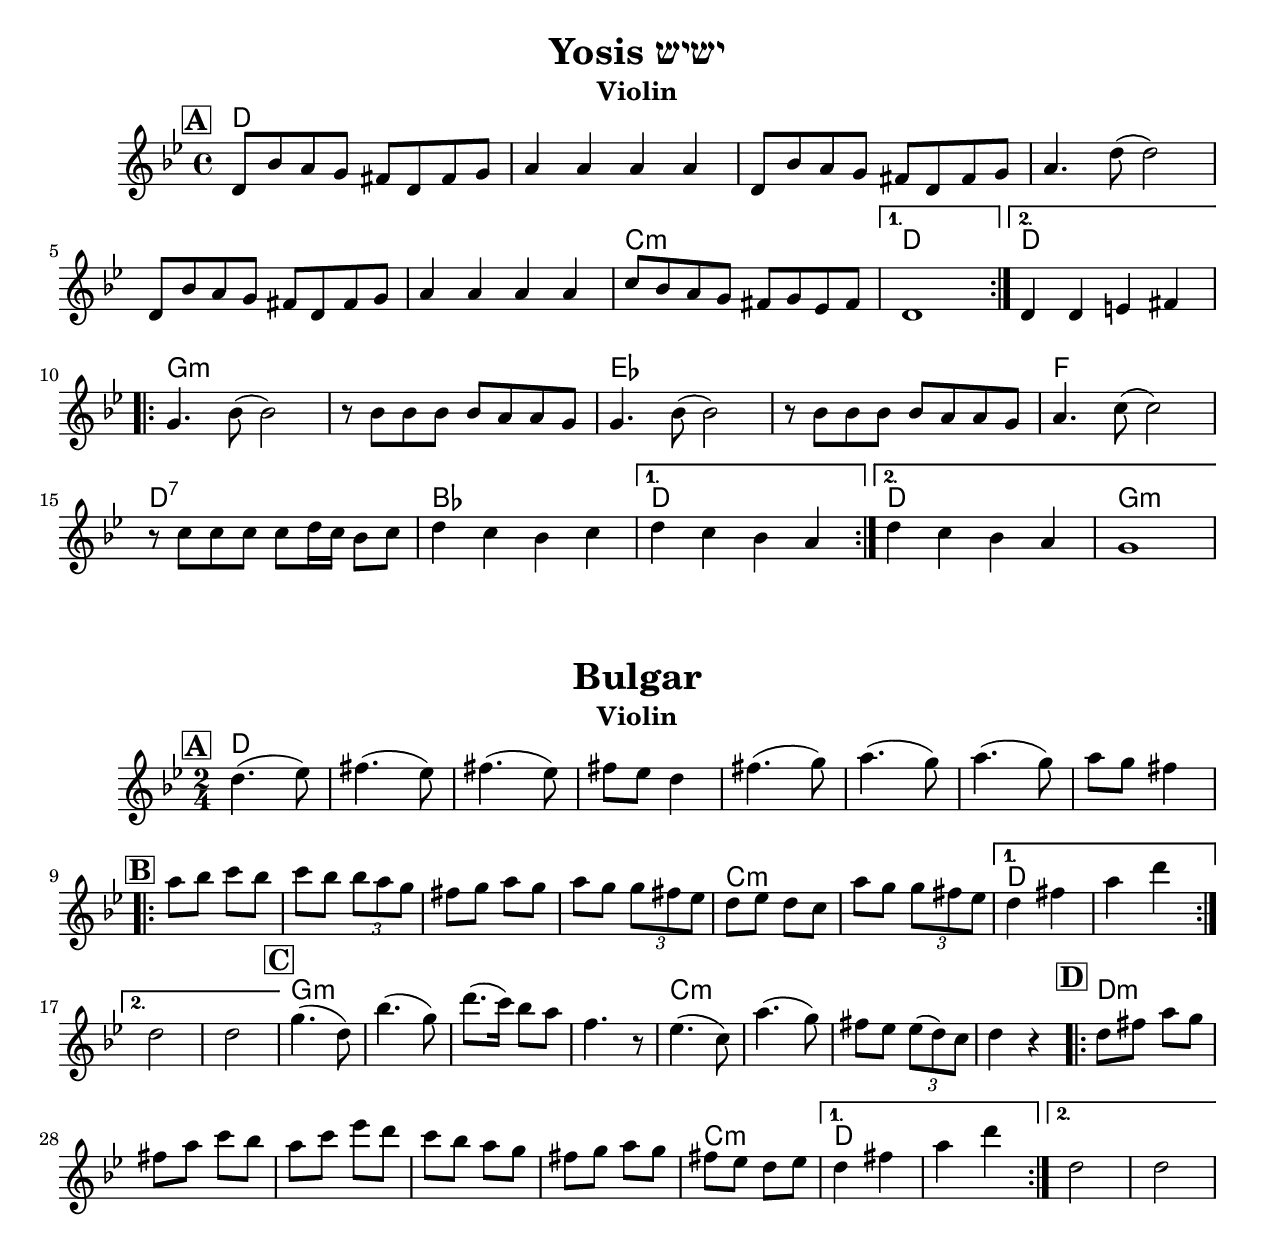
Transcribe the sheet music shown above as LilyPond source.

\version "2.24.0"
\language "english"
%\pointAndClickOff
\version "2.24.0"
\include "english.ly"
%\pointAndClickOff
\paper{
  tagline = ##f
  print-all-headers = ##t
  #(set-paper-size "letter")
}
date = #(strftime "%d-%m-%Y" (localtime (current-time)))

%\markup{ \italic{ " Updated " \date  }  }

%\markup{ Got something to say? }

global = {
  \clef treble
  \key g \minor
  \time 4/4
  \set Score.rehearsalMarkFormatter = #format-mark-box-alphabet
}

%#################################### Melody ########################
melody = \relative c' {
  \global
  %\partial 16*3 a16 d f   %lead in notes

  \repeat volta 2{
    \mark \default
    d8 bf' a g fs d fs g
    a4 a a a
    d,8 bf' a g fs d fs g
    a4. d8(d2)|

    d,8 bf' a g fs d fs g
    a4 a a a
    c8 bf a g fs g ef fs

  }
  \alternative { { d1}{ d4 d e fs} }
  \break

  \repeat volta 2{
    g4. bf8(bf2)
    r8 bf bf bf bf a a g|
    g4. bf8(bf2)
    r8 bf bf bf bf a a g|

    a4. c8(c2)
    r8 c c c c d16 c bf8 c|
    d4 c bf c
  }
  \alternative {
    {

      d4 c bf a
    }
    {
      d4 c bf a
      g1
    }
  }

}
%################################# Lyrics #####################
%\addlyrics{  }
%################################# Chords #######################
harmonies = \chordmode {
  d1*6
  c1:m
  d1
  d1
  %add progression for 2nd ending
  g1*2:m
  ef1*2
  f1
  d1:7
  bf1
  d1
  d1
  g1:m
}

\score { \displayLilyMusic
  <<
    \new ChordNames {
      \set chordChanges = ##f
      \harmonies
    }
    \new Staff
   \melody
  >>
  \header{
    title= "Yosis ישיש"
    subtitle=""
    composer= ""
    instrument = "Violin"
    arranger= ""
  }
  \midi{\tempo 4 = 120}
  \layout{indent = 1.0\cm}
}
%{
  % more verses:
  \markup{}
  \markup {
  \fill-line {
  \hspace #0.1 % distance from left margin
  \column {
  \line { "1."
  \column {
  ""
  }
  }
  \hspace #0.2 % vertical distance between verses
  \line { "2."
  \column {
  ""
  }
  }
  }
  \hspace #0.1  % horiz. distance between columns
  \column {
  \line { "3."
  \column {
  ""
  }
  }
  \hspace #0.2 % distance between verses
  \line { "4."
  \column {
  ""
  }
  }
  }
  \hspace #0.1 % distance to right margin
  }
  }

%}

\version "2.24.0"
\include "english.ly"
%\pointAndClickOff
\paper{
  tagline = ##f
  print-all-headers = ##t
  #(set-paper-size "letter")
}
date = #(strftime "%d-%m-%Y" (localtime (current-time)))

%\markup{ \italic{ " Updated " \date  }  }

%\markup{ Got something to say? }

global = {
  \clef treble
  \key g \minor
  \time 2/4
  \set Score.rehearsalMarkFormatter = #format-mark-box-alphabet
}

%#################################### Melody ########################
melody = \relative c'' {
  \global
  %\partial 16*3 a16 d f   %lead in notes


  \mark \default
  d4. (ef8)
  fs4. (ef8)
  fs4. (ef8)
  fs8ef d4

  fs4.(g8)
  a4.(g8)
  a4.(g8)
  a8 g fs4|
  \break

  \repeat volta 2{
    \mark \default
    a8 bf c bf
    c8 bf \tuplet 3/2{bf a g}
    fs8 g a g
    a8 g \tuplet 3/2{g fs ef}

    d8 ef d c
    a'8 g \tuplet 3/2{g fs ef}
  }
  \alternative {
    {
      d4 fs
      a4 d
    }
    {
      d,2
      d2
    }
  }
  \mark \default
  g4.(d8)
  bf'4. (g8)
  d'8.(c16) bf8 a|
  f4. r8

  ef4.(c8)
  a'4.(g8)
  fs8 ef \tuplet 3/2 {ef(d) c}
  d4 r
  \repeat volta 2{
    \mark \default
    d8 fs a g
    fs8 a c bf
    a8 c ef d
    c8 bf a g
    fs8 g a g
    fs8 ef d ef
  }
  \alternative {
    {
      d4 fs
      a4 d
    }
    {
      d,2
      d2
    }
  }
}
%################################# Lyrics #####################
%\addlyrics{  }
%################################# Chords #######################
harmonies = \chordmode {
  d2*12
  c2*2:m
  d2*4
  g2*4:m
  c2*4:m
  d2*5:m
  c2:m
  d2*2
}

\score {
  <<
    \new ChordNames {
      \set chordChanges = ##f
      \harmonies
    }
    \new Staff
    \melody
  >>
  \header{
    title= "Bulgar"
    subtitle=""
    composer= ""
    instrument = "Violin"
    arranger= ""
  }
  \midi{\tempo 4 = 120}
  \layout{indent = 1.0\cm}
}
%{
% more verses:
\markup{}
\markup {
  \fill-line {
    \hspace #0.1 % distance from left margin
    \column {
      \line { "1."
	\column {
	  ""
	}
      }
      \hspace #0.2 % vertical distance between verses
      \line { "2."
	\column {
	 ""
	}
      }
    }
    \hspace #0.1  % horiz. distance between columns
    \column {
      \line { "3."
	\column {
	  ""
	}
      }
      \hspace #0.2 % distance between verses
      \line { "4."
	\column {
	 ""
	}
      }
    }
    \hspace #0.1 % distance to right margin
  }
}

%}
